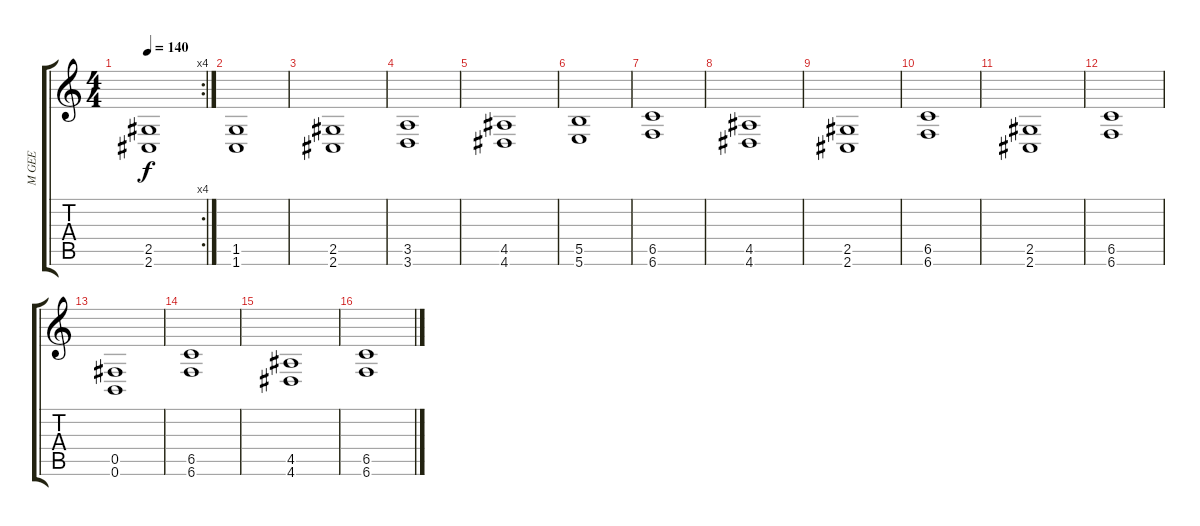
\track ("M GEE" "M GEE") {instrument distortionguitar}
\staff {score tabs}
\tuning (Db4 Ab3 E3 B2 Gb2 B1) {hide}
\rc 4
\ts (4 4)
\tempo 140
\clef g2
\ks c
(2.5 2.6).1{dy f} |
(1.5 1.6).1 |
(2.5 2.6).1 |
(3.5 3.6).1 |
(4.5 4.6).1 |
(5.5 5.6).1 |
(6.5 6.6).1 |
(4.5 4.6).1 |
(2.5 2.6).1 |
(6.5 6.6).1 |
(2.5 2.6).1 |
(6.5 6.6).1 |
(0.5 0.6).1 |
(6.5 6.6).1 |
(4.5 4.6).1 |
(6.5 6.6).1
